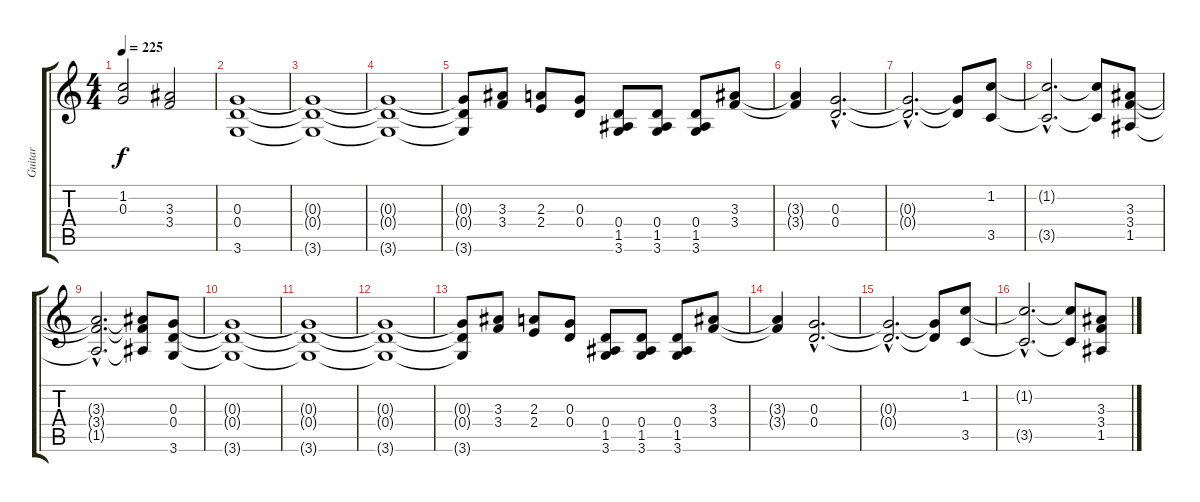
\track ("Guitar" "Guitar") {instrument distortionguitar}
\staff {score tabs}
\tuning (E4 B3 G3 D3 A2 E2) {hide}
\ts (4 4)
\tempo 225
\clef g2
\ks c
(1.2 0.3).2{dy f} (3.3 3.4).2 |
(0.3 0.4 3.6).1 |
(0.3{t} 0.4{t} 3.6{t}).1 |
(0.3{t} 0.4{t} 3.6{t}).1 |
(0.3{t} 0.4{t} 3.6{t}).8 (3.3 3.4).8 (2.3 2.4).8 (0.3 0.4).8 (0.4 1.5 3.6).8 (0.4 1.5 3.6).8 (0.4 1.5 3.6).8 (3.3 3.4).8 |
(3.3{t} 3.4{t}).4 (0.3{hac} 0.4{hac}).2{d} |
(0.3{hac t} 0.4{hac t}).2{d} (0.3{t} 0.4{t}).8 (1.2 3.5).8 |
(1.2{hac t} 3.5{hac t}).2{d} (1.2{t} 3.5{t}).8 (3.3 3.4 1.5).8 |
(3.3{hac t} 3.4{hac t} 1.5{hac t}).2{d} (3.3{t} 3.4{t} 1.5{t}).8 (0.3 0.4 3.6).8 |
(0.3{t} 0.4{t} 3.6{t}).1 |
(0.3{t} 0.4{t} 3.6{t}).1 |
(0.3{t} 0.4{t} 3.6{t}).1 |
(0.3{t} 0.4{t} 3.6{t}).8 (3.3 3.4).8 (2.3 2.4).8 (0.3 0.4).8 (0.4 1.5 3.6).8 (0.4 1.5 3.6).8 (0.4 1.5 3.6).8 (3.3 3.4).8 |
(3.3{t} 3.4{t}).4 (0.3{hac} 0.4{hac}).2{d} |
(0.3{hac t} 0.4{hac t}).2{d} (0.3{t} 0.4{t}).8 (1.2 3.5).8 |
(1.2{hac t} 3.5{hac t}).2{d} (1.2{t} 3.5{t}).8 (3.3 3.4 1.5).8
